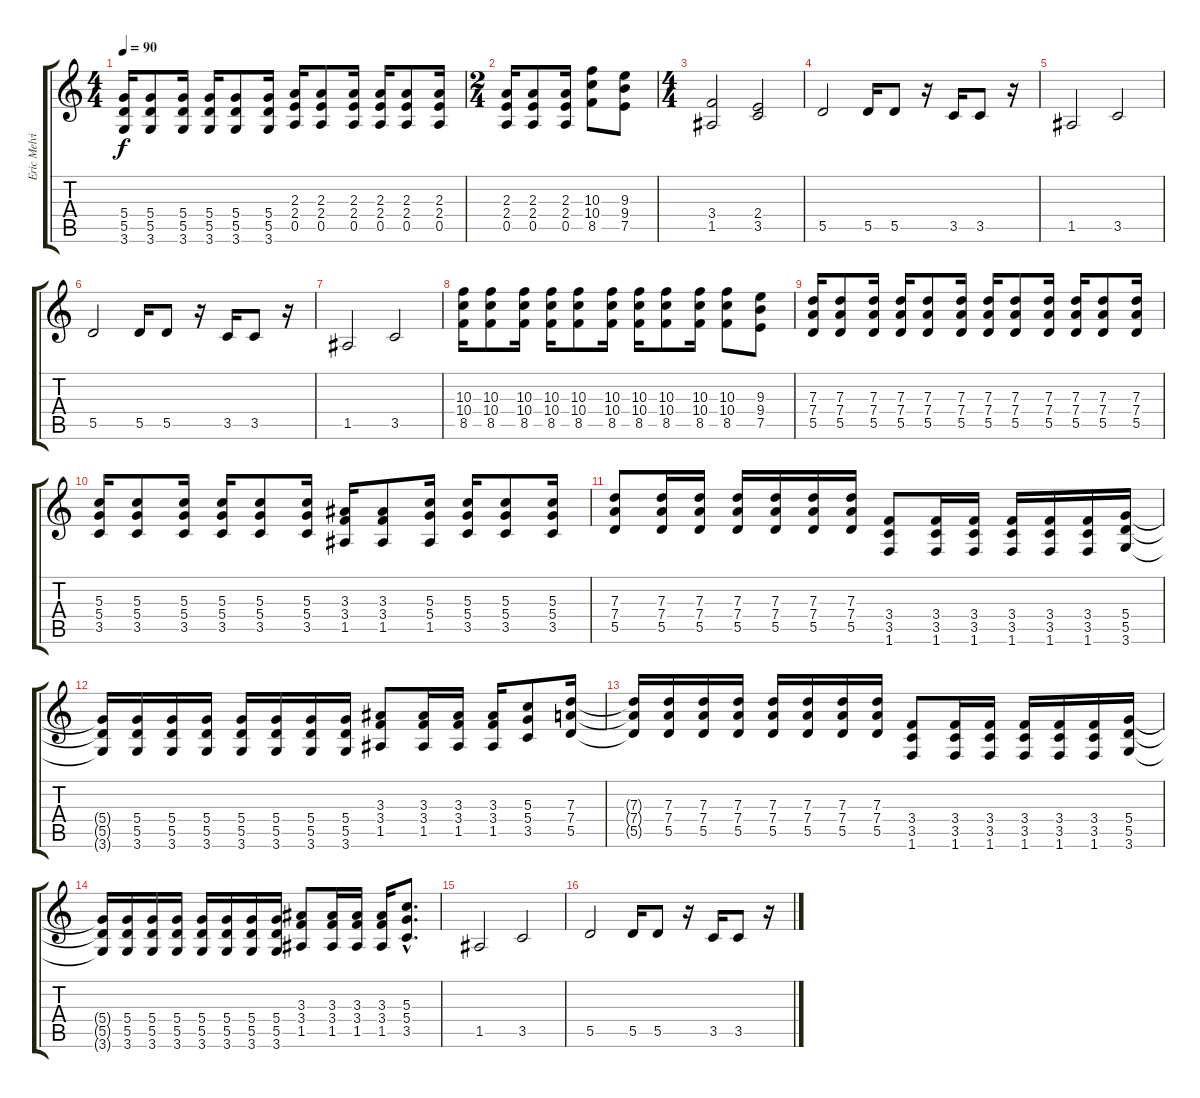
\track ("Eric Melvin" "Eric Melvi") {instrument distortionguitar}
\staff {score tabs}
\tuning (E4 B3 G3 D3 A2 E2) {hide}
\ts (4 4)
\tempo 90
\clef g2
\ks c
(5.4 5.5 3.6).16{dy f} (5.4 5.5 3.6).8 (5.4 5.5 3.6).16 (5.4 5.5 3.6).16 (5.4 5.5 3.6).8 (5.4 5.5 3.6).16 (2.3 2.4 0.5).16 (2.3 2.4 0.5).8 (2.3 2.4 0.5).16 (2.3 2.4 0.5).16 (2.3 2.4 0.5).8 (2.3 2.4 0.5).16 |
\ts (2 4)
(2.3 2.4 0.5).16 (2.3 2.4 0.5).8 (2.3 2.4 0.5).16 (10.3 10.4 8.5).8 (9.3 9.4 7.5).8 |
\ts (4 4)
(3.4 1.5).2{volume 16 instrument electricguitarclean} (2.4 3.5).2 |
5.5.2 5.5.16 5.5.8 r.16 3.5.16 3.5.8 r.16 |
1.5.2 3.5.2 |
5.5.2 5.5.16 5.5.8 r.16 3.5.16 3.5.8 r.16 |
1.5.2 3.5.2 |
(10.3 10.4 8.5).16{instrument distortionguitar} (10.3 10.4 8.5).8 (10.3 10.4 8.5).16 (10.3 10.4 8.5).16 (10.3 10.4 8.5).8 (10.3 10.4 8.5).16 (10.3 10.4 8.5).16 (10.3 10.4 8.5).8 (10.3 10.4 8.5).16 (10.3 10.4 8.5).8 (9.3 9.4 7.5).8 |
(7.3 7.4 5.5).16 (7.3 7.4 5.5).8 (7.3 7.4 5.5).16 (7.3 7.4 5.5).16 (7.3 7.4 5.5).8 (7.3 7.4 5.5).16 (7.3 7.4 5.5).16 (7.3 7.4 5.5).8 (7.3 7.4 5.5).16 (7.3 7.4 5.5).16 (7.3 7.4 5.5).8 (7.3 7.4 5.5).16 |
(5.3 5.4 3.5).16 (5.3 5.4 3.5).8 (5.3 5.4 3.5).16 (5.3 5.4 3.5).16 (5.3 5.4 3.5).8 (5.3 5.4 3.5).16 (3.3 3.4 1.5).16 (3.3 3.4 1.5).8 (5.3 5.4 1.5).16 (5.3 5.4 3.5).16 (5.3 5.4 3.5).8 (5.3 5.4 3.5).16 |
(7.3 7.4 5.5).8 (7.3 7.4 5.5).16 (7.3 7.4 5.5).16 (7.3 7.4 5.5).16 (7.3 7.4 5.5).16 (7.3 7.4 5.5).16 (7.3 7.4 5.5).16 (3.4 3.5 1.6).8 (3.4 3.5 1.6).16 (3.4 3.5 1.6).16 (3.4 3.5 1.6).16 (3.4 3.5 1.6).16 (3.4 3.5 1.6).16 (5.4 5.5 3.6).16 |
(5.4{t} 5.5{t} 3.6{t}).16 (5.4 5.5 3.6).16 (5.4 5.5 3.6).16 (5.4 5.5 3.6).16 (5.4 5.5 3.6).16 (5.4 5.5 3.6).16 (5.4 5.5 3.6).16 (5.4 5.5 3.6).16 (3.3 3.4 1.5).8 (3.3 3.4 1.5).16 (3.3 3.4 1.5).16 (3.3 3.4 1.5).16 (5.3 5.4 3.5).8 (7.3 7.4 5.5).16 |
(7.3{t} 7.4{t} 5.5{t}).16 (7.3 7.4 5.5).16 (7.3 7.4 5.5).16 (7.3 7.4 5.5).16 (7.3 7.4 5.5).16 (7.3 7.4 5.5).16 (7.3 7.4 5.5).16 (7.3 7.4 5.5).16 (3.4 3.5 1.6).8 (3.4 3.5 1.6).16 (3.4 3.5 1.6).16 (3.4 3.5 1.6).16 (3.4 3.5 1.6).16 (3.4 3.5 1.6).16 (5.4 5.5 3.6).16 |
(5.4{t} 5.5{t} 3.6{t}).16 (5.4 5.5 3.6).16 (5.4 5.5 3.6).16 (5.4 5.5 3.6).16 (5.4 5.5 3.6).16 (5.4 5.5 3.6).16 (5.4 5.5 3.6).16 (5.4 5.5 3.6).16 (3.3 3.4 1.5).8 (3.3 3.4 1.5).16 (3.3 3.4 1.5).16 (3.3 3.4 1.5).16 (5.3{hac} 5.4{hac} 3.5{hac}).8{d} |
1.5.2{volume 16 instrument electricguitarclean} 3.5.2 |
5.5.2 5.5.16 5.5.8 r.16 3.5.16 3.5.8 r.16
